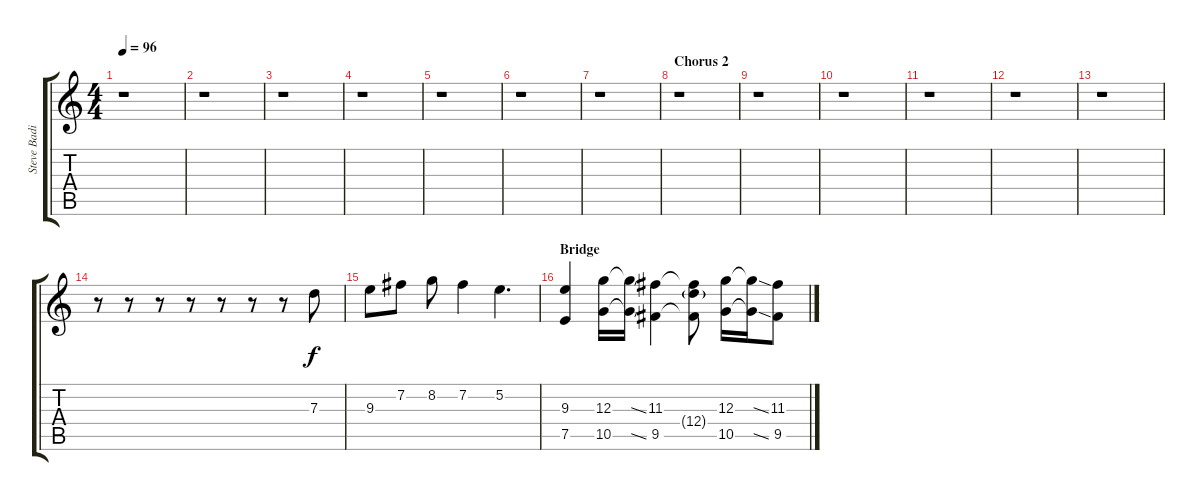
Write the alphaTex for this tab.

\track ("Steve Badiola" "Steve Badi") {instrument overdrivenguitar}
\staff {score tabs}
\tuning (E4 B3 G3 D3 A2 D2) {hide}
\ts (4 4)
\tempo 96
\clef g2
\ks c
r.1{dy f} |
r.1 |
r.1 |
r.1 |
r.1 |
r.1 |
r.1 |
\section ("" "Chorus 2")
r.1 |
r.1 |
r.1 |
r.1 |
r.1 |
r.1 |
r.8 r.8 r.8 r.8 r.8 r.8 r.8 7.3.8 |
9.3.8 7.2.8 8.2.8 7.2.4 5.2.4{d} |
\section ("" "Bridge")
(9.3 7.5).4 (12.3 10.5).16 (12.3{ss t} 10.5{ss t}).16 (11.3 9.5).4 (11.3{t} 12.4{g} 9.5{t}).8 (12.3 10.5).16 (12.3{ss t} 10.5{ss t}).16 (11.3 9.5).8
